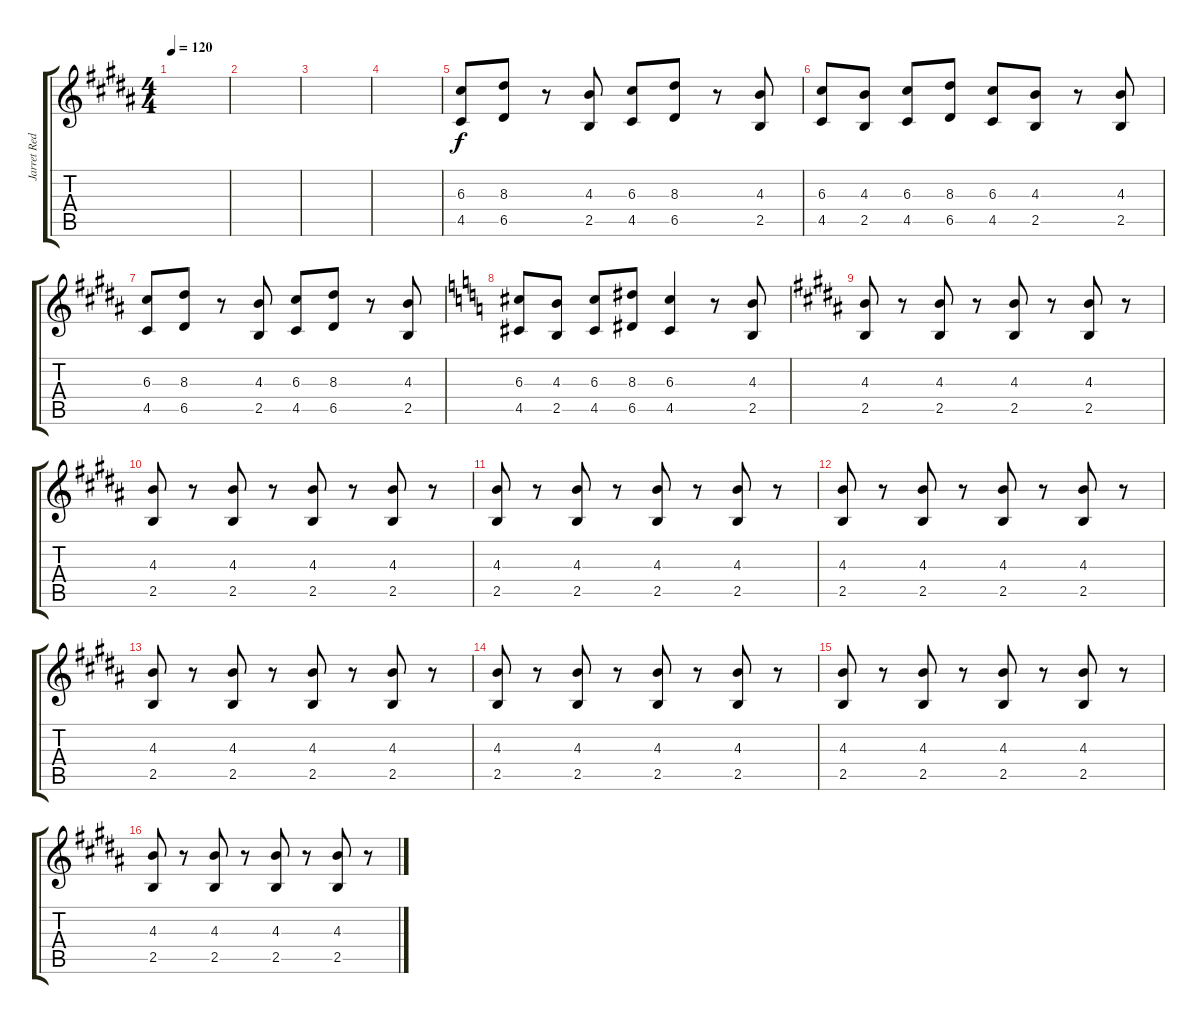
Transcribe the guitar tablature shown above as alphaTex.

\track ("Jarret Reddick - Guitar" "Jarret Red") {instrument distortionguitar}
\staff {score tabs}
\tuning (E4 B3 G3 D3 A2 E2) {hide}
\ts (4 4)
\tempo 120
\clef g2
\ks b
|
|
|
|
(6.3 4.5).8 (8.3 6.5).8 r.8 (4.3 2.5).8 (6.3 4.5).8 (8.3 6.5).8 r.8 (4.3 2.5).8 |
(6.3 4.5).8 (4.3 2.5).8 (6.3 4.5).8 (8.3 6.5).8 (6.3 4.5).8 (4.3 2.5).8 r.8 (4.3 2.5).8 |
(6.3 4.5).8 (8.3 6.5).8 r.8 (4.3 2.5).8 (6.3 4.5).8 (8.3 6.5).8 r.8 (4.3 2.5).8 |
\ks c
(6.3 4.5).8 (4.3 2.5).8 (6.3 4.5).8 (8.3 6.5).8 (6.3 4.5).4 r.8 (4.3 2.5).8 |
\ks b
(4.3 2.5).8 r.8 (4.3 2.5).8 r.8 (4.3 2.5).8 r.8 (4.3 2.5).8 r.8 |
(4.3 2.5).8 r.8 (4.3 2.5).8 r.8 (4.3 2.5).8 r.8 (4.3 2.5).8 r.8 |
(4.3 2.5).8 r.8 (4.3 2.5).8 r.8 (4.3 2.5).8 r.8 (4.3 2.5).8 r.8 |
(4.3 2.5).8 r.8 (4.3 2.5).8 r.8 (4.3 2.5).8 r.8 (4.3 2.5).8 r.8 |
(4.3 2.5).8 r.8 (4.3 2.5).8 r.8 (4.3 2.5).8 r.8 (4.3 2.5).8 r.8 |
(4.3 2.5).8 r.8 (4.3 2.5).8 r.8 (4.3 2.5).8 r.8 (4.3 2.5).8 r.8 |
(4.3 2.5).8 r.8 (4.3 2.5).8 r.8 (4.3 2.5).8 r.8 (4.3 2.5).8 r.8 |
(4.3 2.5).8 r.8 (4.3 2.5).8 r.8 (4.3 2.5).8 r.8 (4.3 2.5).8 r.8
